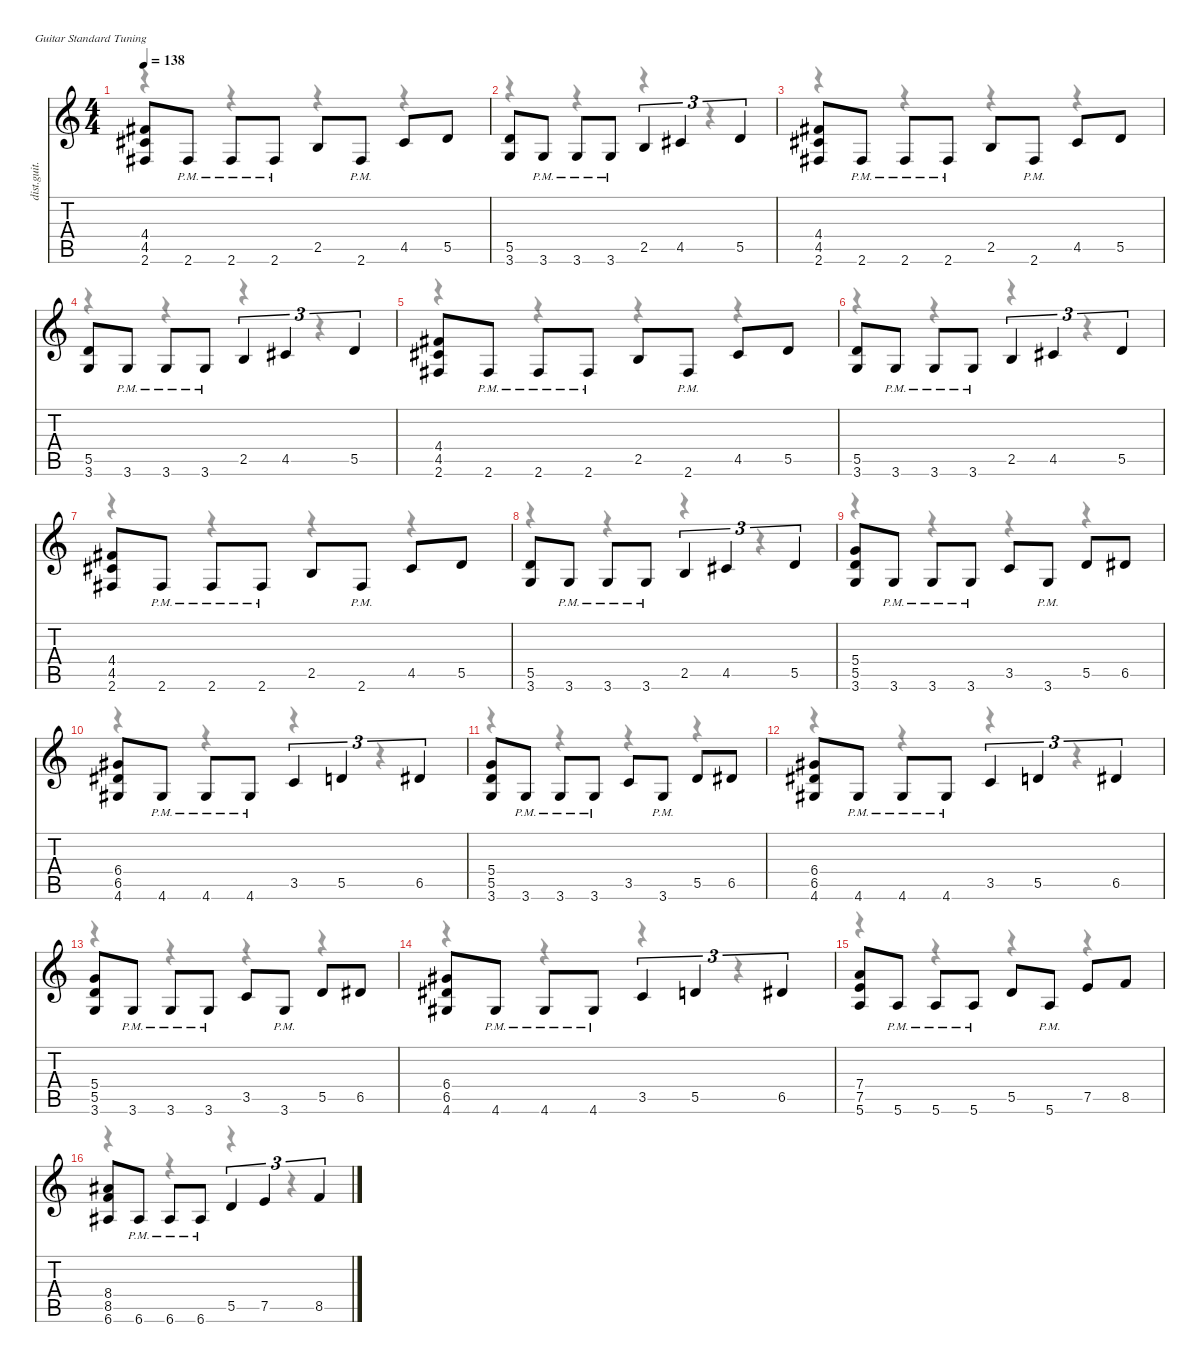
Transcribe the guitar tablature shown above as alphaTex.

\defaultSystemsLayout 4
\hideDynamics
\bracketExtendMode nobrackets
\track ("Kirk Hammett ( Lead )" "dist.guit.") {instrument distortionguitar}
\staff {score tabs}
\tuning (E4 B3 G3 D3 A2 E2)
\voice
\ts (4 4)
\tempo 138
\clef g2
\ks c
(4.4{acc #} 4.5{acc #} 2.6{acc #}).8{dy f} 2.6{pm acc #}.8 2.6{pm acc #}.8 2.6{pm acc #}.8 2.5.8 2.6{pm acc #}.8 4.5{acc #}.8 5.5.8 |
(5.5 3.6).8 3.6{pm}.8 3.6{pm}.8 3.6{pm}.8 2.5.4{tu (3 2)} 4.5{acc #}.4{tu (3 2)} 5.5.4{tu (3 2)} |
(4.4{acc #} 4.5{acc #} 2.6{acc #}).8 2.6{pm acc #}.8 2.6{pm acc #}.8 2.6{pm acc #}.8 2.5.8 2.6{pm acc #}.8 4.5{acc #}.8 5.5.8 |
(5.5 3.6).8 3.6{pm}.8 3.6{pm}.8 3.6{pm}.8 2.5.4{tu (3 2)} 4.5{acc #}.4{tu (3 2)} 5.5.4{tu (3 2)} |
(4.4{acc #} 4.5{acc #} 2.6{acc #}).8 2.6{pm acc #}.8 2.6{pm acc #}.8 2.6{pm acc #}.8 2.5.8 2.6{pm acc #}.8 4.5{acc #}.8 5.5.8 |
(5.5 3.6).8 3.6{pm}.8 3.6{pm}.8 3.6{pm}.8 2.5.4{tu (3 2)} 4.5{acc #}.4{tu (3 2)} 5.5.4{tu (3 2)} |
(4.4{acc #} 4.5{acc #} 2.6{acc #}).8 2.6{pm acc #}.8 2.6{pm acc #}.8 2.6{pm acc #}.8 2.5.8 2.6{pm acc #}.8 4.5{acc #}.8 5.5.8 |
(5.5 3.6).8 3.6{pm}.8 3.6{pm}.8 3.6{pm}.8 2.5.4{tu (3 2)} 4.5{acc #}.4{tu (3 2)} 5.5.4{tu (3 2)} |
(5.4 5.5 3.6).8 3.6{pm}.8 3.6{pm}.8 3.6{pm}.8 3.5.8 3.6{pm}.8 5.5.8 6.5{acc #}.8 |
(6.4{acc #} 6.5{acc #} 4.6{acc #}).8 4.6{pm acc #}.8 4.6{pm acc #}.8 4.6{pm acc #}.8 3.5.4{tu (3 2)} 5.5.4{tu (3 2)} 6.5{acc #}.4{tu (3 2)} |
(5.4 5.5 3.6).8 3.6{pm}.8 3.6{pm}.8 3.6{pm}.8 3.5.8 3.6{pm}.8 5.5.8 6.5{acc #}.8 |
(6.4{acc #} 6.5{acc #} 4.6{acc #}).8 4.6{pm acc #}.8 4.6{pm acc #}.8 4.6{pm acc #}.8 3.5.4{tu (3 2)} 5.5.4{tu (3 2)} 6.5{acc #}.4{tu (3 2)} |
(5.4 5.5 3.6).8 3.6{pm}.8 3.6{pm}.8 3.6{pm}.8 3.5.8 3.6{pm}.8 5.5.8 6.5{acc #}.8 |
(6.4{acc #} 6.5{acc #} 4.6{acc #}).8 4.6{pm acc #}.8 4.6{pm acc #}.8 4.6{pm acc #}.8 3.5.4{tu (3 2)} 5.5.4{tu (3 2)} 6.5{acc #}.4{tu (3 2)} |
(7.4 7.5 5.6).8 5.6{pm}.8 5.6{pm}.8 5.6{pm}.8 5.5.8 5.6{pm}.8 7.5.8 8.5.8 |
(8.4{acc #} 8.5 6.6{acc #}).8 6.6{pm acc #}.8 6.6{pm acc #}.8 6.6{pm acc #}.8 5.5.4{tu (3 2)} 7.5.4{tu (3 2)} 8.5.4{tu (3 2)}
\voice
\clef g2
\ottava regular
\simile none
\ks c
r.4{dy mf} r.4 r.4 r.4 |
r.4 r.4 r.4 r.4 |
r.4 r.4 r.4 r.4 |
r.4 r.4 r.4 r.4 |
r.4 r.4 r.4 r.4 |
r.4 r.4 r.4 r.4 |
r.4 r.4 r.4 r.4 |
r.4 r.4 r.4 r.4 |
r.4 r.4 r.4 r.4 |
r.4 r.4 r.4 r.4 |
r.4 r.4 r.4 r.4 |
r.4 r.4 r.4 r.4 |
r.4 r.4 r.4 r.4 |
r.4 r.4 r.4 r.4 |
r.4 r.4 r.4 r.4 |
r.4 r.4 r.4 r.4
